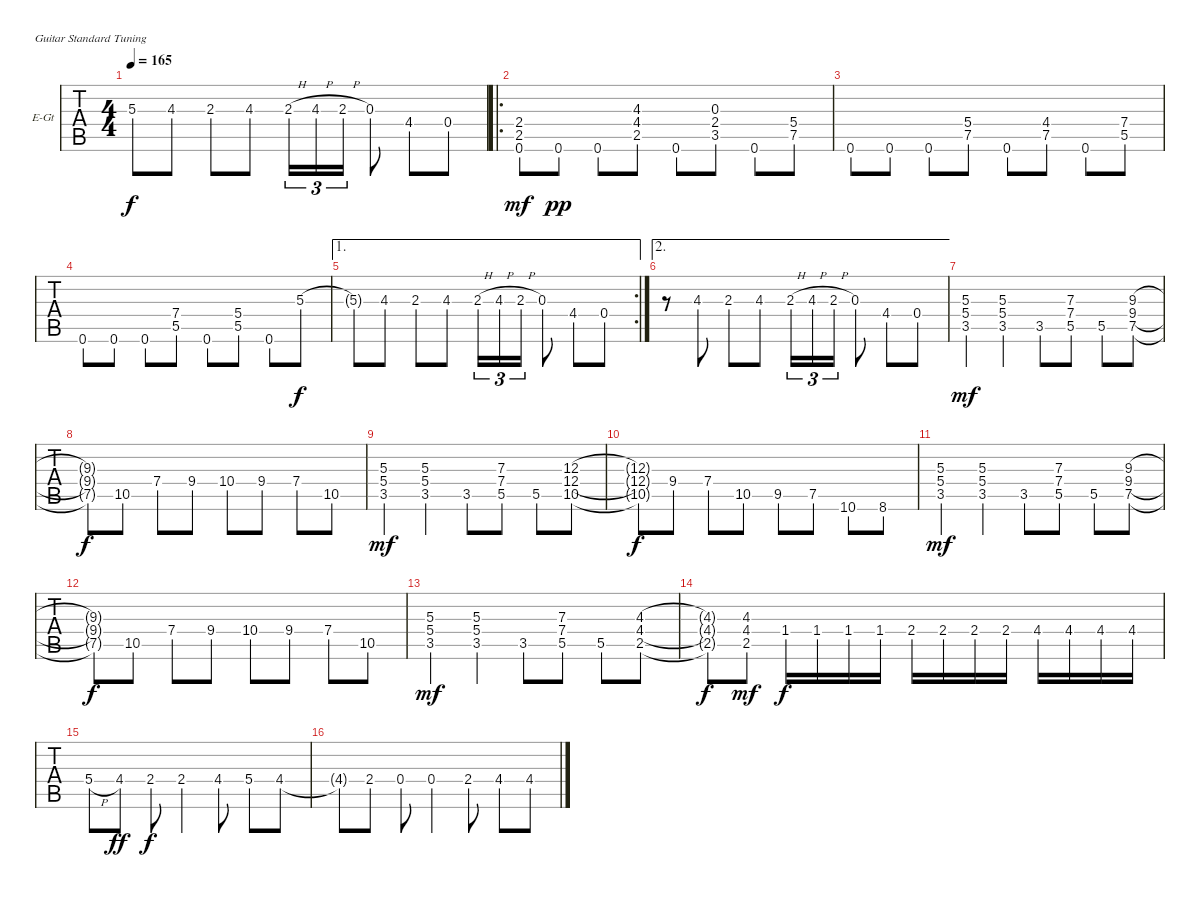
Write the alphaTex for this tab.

\bracketExtendMode groupsimilarinstruments
\firstSystemTrackNameOrientation horizontal
\otherSystemsTrackNameOrientation horizontal
\track ("Guitar 2 (Lead)" "E-Gt") {instrument distortionguitar}
\staff {tabs}
\tuning (E4 B3 G3 D3 A2 E2)
\ts (4 4)
\tempo 165
\clef g2
\ks c
5.3{t}.8{dy f} 4.3.8 2.3.8 4.3.8 2.3{h}.16{tu (3 2)} 4.3{h}.16{tu (3 2)} 2.3{h}.16{tu (3 2)} 0.3.8 4.4.8 0.4.8 |
\ro
(2.4 2.5 0.6).8{dy mf} 0.6.8{dy pp} 0.6.8 (4.3 4.4 2.5).8 0.6.8 (0.3 2.4 3.5).8 0.6.8 (5.4 7.5).8 |
0.6.8 0.6.8 0.6.8 (5.4 7.5).8 0.6.8 (4.4 7.5).8 0.6.8 (7.4 5.5).8 |
0.6.8 0.6.8 0.6.8 (7.4 5.5).8 0.6.8 (5.4 5.5).8 0.6.8 5.3.8{dy f} |
\ae 1
\rc 2
5.3{t}.8 4.3.8 2.3.8 4.3.8 2.3{h}.16{tu (3 2)} 4.3{h}.16{tu (3 2)} 2.3{h}.16{tu (3 2)} 0.3.8 4.4.8 0.4.8 |
\ae 2
r.8 4.3.8 2.3.8 4.3.8 2.3{h}.16{tu (3 2)} 4.3{h}.16{tu (3 2)} 2.3{h}.16{tu (3 2)} 0.3.8 4.4.8 0.4.8 |
(5.3 5.4 3.5).4{dy mf} (5.3 5.4 3.5).4 3.5.8 (7.3 7.4 5.5).8 5.5.8 (9.3 9.4 7.5).8 |
(9.3{t} 9.4{t} 7.5{t}).8{dy f} 10.5.8 7.4.8 9.4.8 10.4.8 9.4.8 7.4.8 10.5.8 |
(5.3 5.4 3.5).4{dy mf} (5.3 5.4 3.5).4 3.5.8 (7.3 7.4 5.5).8 5.5.8 (12.3 12.4 10.5).8 |
(12.3{t} 12.4{t} 10.5{t}).8{dy f} 9.4.8 7.4.8 10.5.8 9.5.8 7.5.8 10.6.8 8.6.8 |
(5.3 5.4 3.5).4{dy mf} (5.3 5.4 3.5).4 3.5.8 (7.3 7.4 5.5).8 5.5.8 (9.3 9.4 7.5).8 |
(9.3{t} 9.4{t} 7.5{t}).8{dy f} 10.5.8 7.4.8 9.4.8 10.4.8 9.4.8 7.4.8 10.5.8 |
(5.3 5.4 3.5).4{dy mf} (5.3 5.4 3.5).4 3.5.8 (7.3 7.4 5.5).8 5.5.8 (4.3 4.4 2.5).8 |
(4.3{t} 4.4{t} 2.5{t}).8{dy f} (4.3 4.4 2.5).8{dy mf} 1.4.16{dy f} 1.4.16 1.4.16 1.4.16 2.4.16 2.4.16 2.4.16 2.4.16 4.4.16 4.4.16 4.4.16 4.4.16 |
5.4{h}.8 4.4.8{dy ff} 2.4.8{dy f} 2.4.4 4.4.8 5.4.8 4.4.8 |
4.4{t}.8 2.4.8 0.4.8 0.4.4 2.4.8 4.4.8 4.4.8
